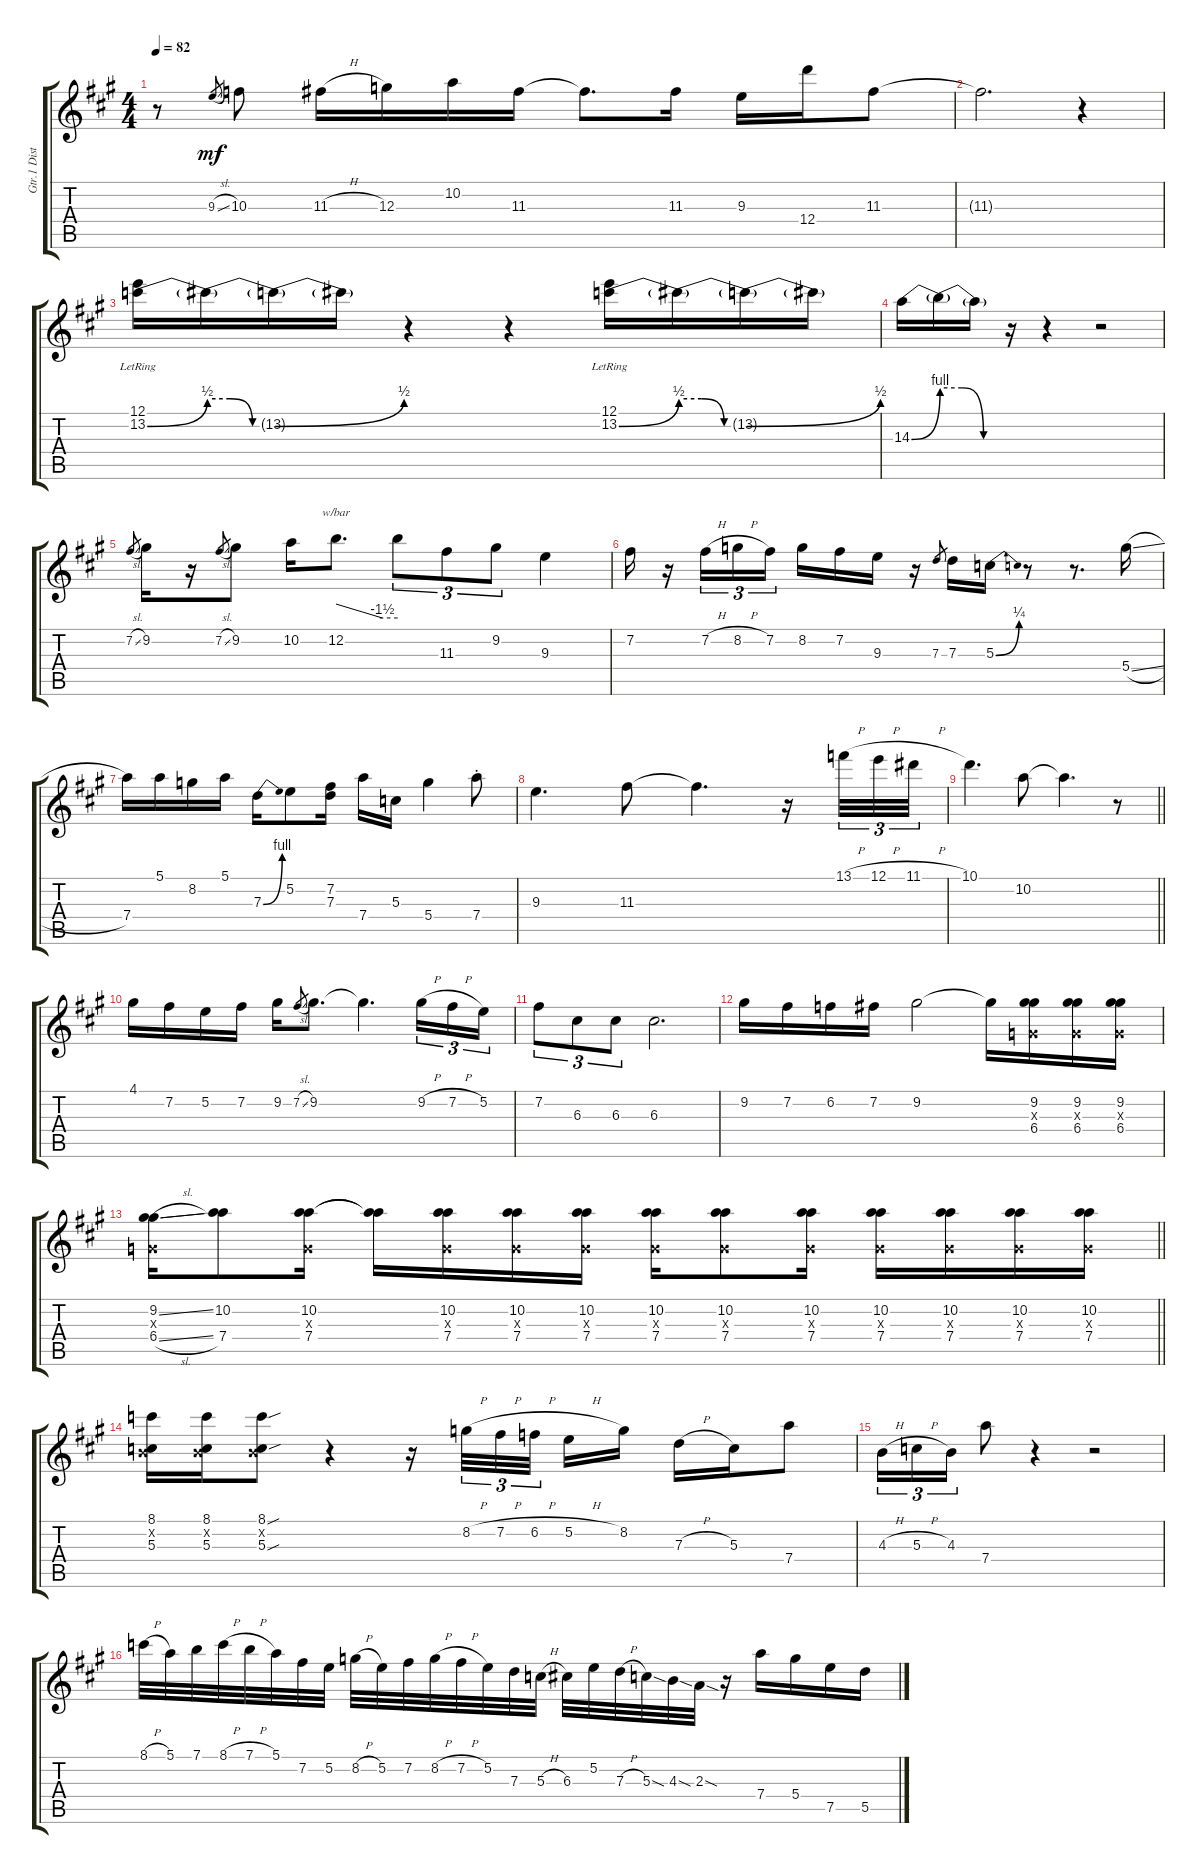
\track ("Gtr.1 Distortion Gtr." "Gtr.1 Dist") {instrument distortionguitar}
\staff {score tabs}
\tuning (E4 B3 G3 D4 A3 E3) {hide}
\ts (4 4)
\tempo 82
\clef g2
\ks a
r.8{dy mf} 9.3{sl}.8{gr} 10.3.8 11.3{h}.16 12.3.16 10.2.16 11.3.16 11.3{t}.8{d} 11.3.16 9.3.16 12.4.16 11.3.8 |
11.3{t}.2{d} r.4 |
(12.1{lr} 13.2{be (bend 0 0 60 2) lr}).16 13.2{be (custom 0 2 20 2 40 0 60 0) t}.16 13.2{be (bend 0 0 60 2) t}.16 13.2{t}.16 r.4 r.4 (12.1{lr} 13.2{be (bend 0 0 60 2) lr}).16 13.2{be (custom 0 2 20 2 40 0 60 0) t}.16 13.2{be (bend 0 0 60 2) t}.16 13.2{t}.16 |
14.3{be (bend 0 0 60 4)}.16 14.3{be (custom 0 4 20 4 40 0 60 0) t}.16 14.3{t}.16 r.16 r.4 r.2 |
7.2{sl}.8{gr} 9.2.16 r.16 7.2{sl}.8{gr} 9.2.8 10.2.16 12.2.8{d tbe (custom default 0 0 45 -6 60 -6)} 12.2{t}.8{tu (3 2)} 11.3.8{tu (3 2)} 9.2.8{tu (3 2)} 9.3.4 |
7.2.16 r.16 7.2{h}.16{tu (3 2)} 8.2{h}.16{tu (3 2)} 7.2.16{tu (3 2)} 8.2.16 7.2.16 9.3.16 r.16 7.3.8{gr} 7.3.16 5.3{be (bend 0 0 60 1)}.16 r.8 r.8{d} 5.4{sl}.16 |
7.4.16 5.1.16 8.2.16 5.1.16 7.3{be (bend 0 0 60 4)}.16 5.2.8 (7.2 7.3).16 7.4.16 5.3.16 5.4.4 7.4{st}.8 |
9.3.4{d} 11.3.8 11.3{t}.4{d} r.16 13.1{h}.32{tu (3 2)} 12.1{h}.32{tu (3 2)} 11.1{h}.32{tu (3 2)} |
\barLineRight lightlight
10.1.4{d} 10.2.8 10.2{t}.4{d} r.8 |
4.1.16 7.2.16 5.2.16 7.2.16 9.2.16 7.2{sl}.8{gr} 9.2.8{d} 9.2{t}.4{d} 9.2{h}.16{tu (3 2)} 7.2{h}.16{tu (3 2)} 5.2.16{tu (3 2)} |
7.2.8{tu (3 2)} 6.3.8{tu (3 2)} 6.3.8{tu (3 2)} 6.3.2{d} |
9.2.16 7.2.16 6.2.16 7.2.16 9.2.2 9.2{t}.16 (9.2 0.3{x} 6.4).16 (9.2 0.3{x} 6.4).16 (9.2 0.3{x} 6.4).16 |
\barLineRight lightlight
(9.2{sl} 0.3{x} 6.4{sl}).16 (10.2 7.4).8 (10.2 0.3{x} 7.4).16 (10.2{t} 7.4{t}).16 (10.2 0.3{x} 7.4).16 (10.2 0.3{x} 7.4).16 (10.2 0.3{x} 7.4).16 (10.2 0.3{x} 7.4).16 (10.2 0.3{x} 7.4).8 (10.2 0.3{x} 7.4).16 (10.2 0.3{x} 7.4).16 (10.2 0.3{x} 7.4).16 (10.2 0.3{x} 7.4).16 (10.2 0.3{x} 7.4).16 |
(8.1 0.2{x} 5.3).16 (8.1 0.2{x} 5.3).16 (8.1{sou} 0.2{x} 5.3{sou}).8 r.4 r.16 8.2{h}.32{tu (3 2)} 7.2{h}.32{tu (3 2)} 6.2{h}.32{tu (3 2) beam splitsecondary} 5.2{h}.16 8.2.16 7.3{h}.16 5.3.16 7.4.8 |
4.3{h}.16{tu (3 2)} 5.3{h}.16{tu (3 2)} 4.3.16{tu (3 2)} 7.4.8 r.4 r.2 |
8.1{h}.32 5.1.32 7.1.32 8.1{h}.32 7.1{h}.32 5.1.32 7.2.32 5.2.32 8.2{h}.32 5.2.32 7.2.32 8.2{h}.32 7.2{h}.32 5.2.32 7.3.32 5.3{h}.32 6.3.32 5.2.32 7.3{h}.32 5.3{sod}.32 4.3{sod}.32 2.3{sod}.32 r.16 7.4.16 5.4.16 7.5.16 5.5.16
